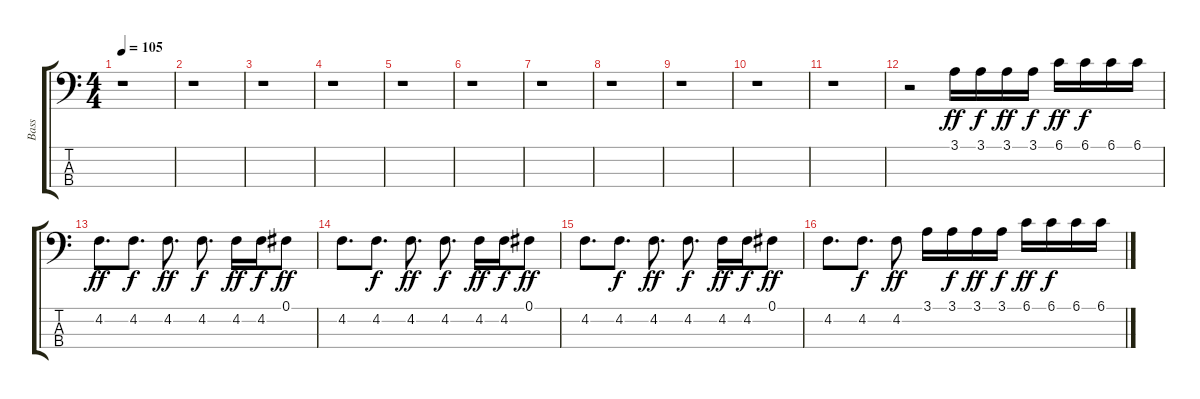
\track ("Bass" "Bass") {instrument electricbassfinger}
\staff {score tabs}
\tuning (Gb2 Db2 Ab1 Eb1) {hide}
\ts (4 4)
\tempo 105
\clef f4
\ks c
r.1{dy f} |
r.1 |
r.1 |
r.1 |
r.1 |
r.1 |
r.1 |
r.1 |
r.1 |
r.1 |
r.1 |
r.2 3.1.16{dy ff} 3.1.16{dy f} 3.1.16{dy ff} 3.1.16{dy f} 6.1.16{dy ff} 6.1.16{dy f} 6.1.16 6.1.16 |
4.2.8{d dy ff} 4.2.8{d dy f} 4.2.8{d dy ff} 4.2.8{d dy f} 4.2.16{dy ff} 4.2.16{dy f} 0.1.8{dy ff} |
4.2.8{d} 4.2.8{d dy f} 4.2.8{d dy ff} 4.2.8{d dy f} 4.2.16{dy ff} 4.2.16{dy f} 0.1.8{dy ff} |
4.2.8{d} 4.2.8{d dy f} 4.2.8{d dy ff} 4.2.8{d dy f} 4.2.16{dy ff} 4.2.16{dy f} 0.1.8{dy ff} |
4.2.8{d} 4.2.8{d dy f} 4.2.8{dy ff} 3.1.16 3.1.16{dy f} 3.1.16{dy ff} 3.1.16{dy f} 6.1.16{dy ff} 6.1.16{dy f} 6.1.16 6.1.16
